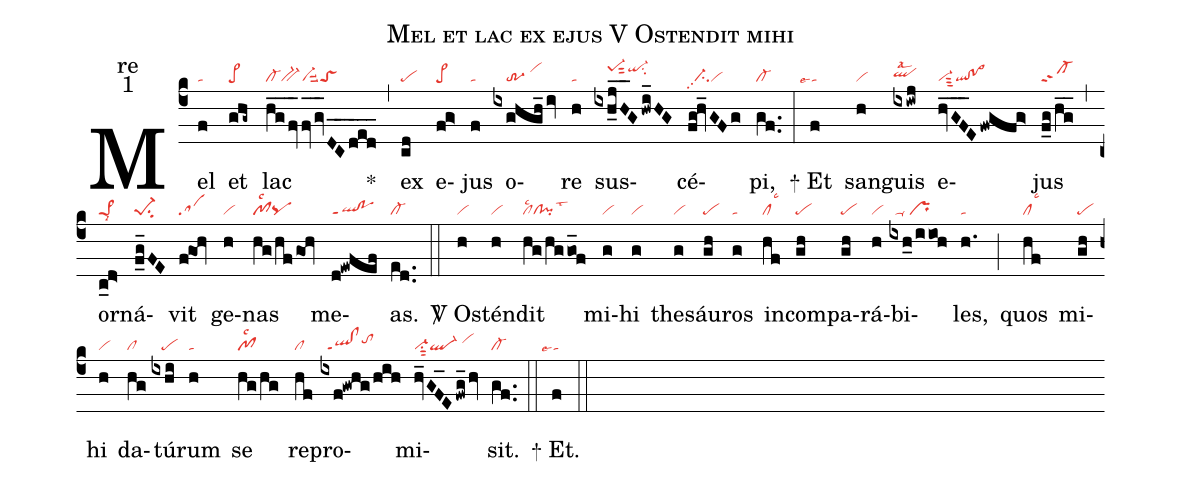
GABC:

name:Mel et lac ex ejus V Ostendit mihi;
office-part:re;
mode:1;
nabc-lines:1;
%%
(c4) Mel(f|ta) et(ghg~|pe>) lac(hg__/fv_fv_gvDC___ded___|cl-bv-vi-suu2toS) <sp>*</sp>(,) ex(cd|pe) e(fg>|pe>)jus(f|ta) o(ixghgh_/iv|////tr-3/vihj)re(h|ta) sus(ixh_jH__G/hwi_HG|////pe-1hjsut2qi-hjsu2)cé(fg!hv_GFg|//ci-pp2vi)pi,(gf..|cl-) (:)

<sp>+</sp> Et(f|```talse4) san(h|vi)guis(ixiwj|qlhhlsal2) e(hvGF___E/fwgfg>|vi-sut3ql!po>)jus(f_g/hg__|cl-ppt2) (,) or(c_d>|pe>1lsi8)ná(f_g_FE|pe-1su2)vit(f@goh|sa) ge(h|vi)nas(hg/hf/goh|pf1lsc2pq) me(d!ewfef|ql!poppt1)as.(ed..|cl-) (::)

<sp>V/</sp> Os(h|vi)tén(h|vi)dit(hg/hggo_f|cllsc2cl!pilst3) mi(g|vi)hi(g|vi) the(g|vi)sáu(gh|pe)ros(g|ta) in(hf|cllsc3)com(gh|pe)pa(gh|pe)rá(h|vi)bi(ixh_0/iioh|//ta-/pr)les,(h.|ta) (;) quos(hf|cllsc3) mi(gh|pe)hi(h|vi) da(hg|cl)tú(ixhi|///pe)rum(h|ta) se(hg/hg|pf1lsc2) re(hf|cl)pro(ixf!gwhg/hih|//ql!clppt1tohi)mi(hv_GF_E/fwg_/hv|vi-su1sut2ql-/vihi)sit.(gf..|cl-) (::)

<sp>+</sp> Et.(f|```talse4) (::)
